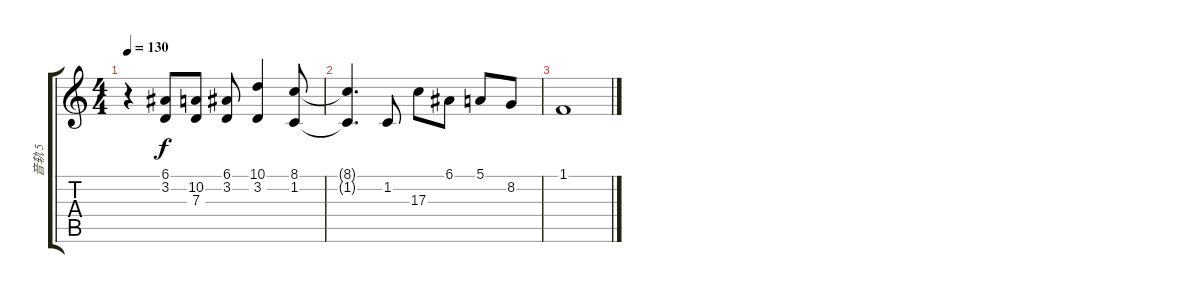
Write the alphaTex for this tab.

\track ("音轨 5" "音轨 5") {instrument vibraphone}
\staff {score tabs}
\tuning (E4 B3 G3 D3 A2 E2) {hide}
\ts (4 4)
\tempo 130
\clef g2
\ks c
r.4{dy f} (6.1 3.2).8 (10.2 7.3).8 (6.1 3.2).8 (10.1 3.2).4 (8.1 1.2).8 |
(8.1{t} 1.2{t}).4{d} 1.2.8 17.3.8 6.1.8 5.1.8 8.2.8 |
1.1.1
